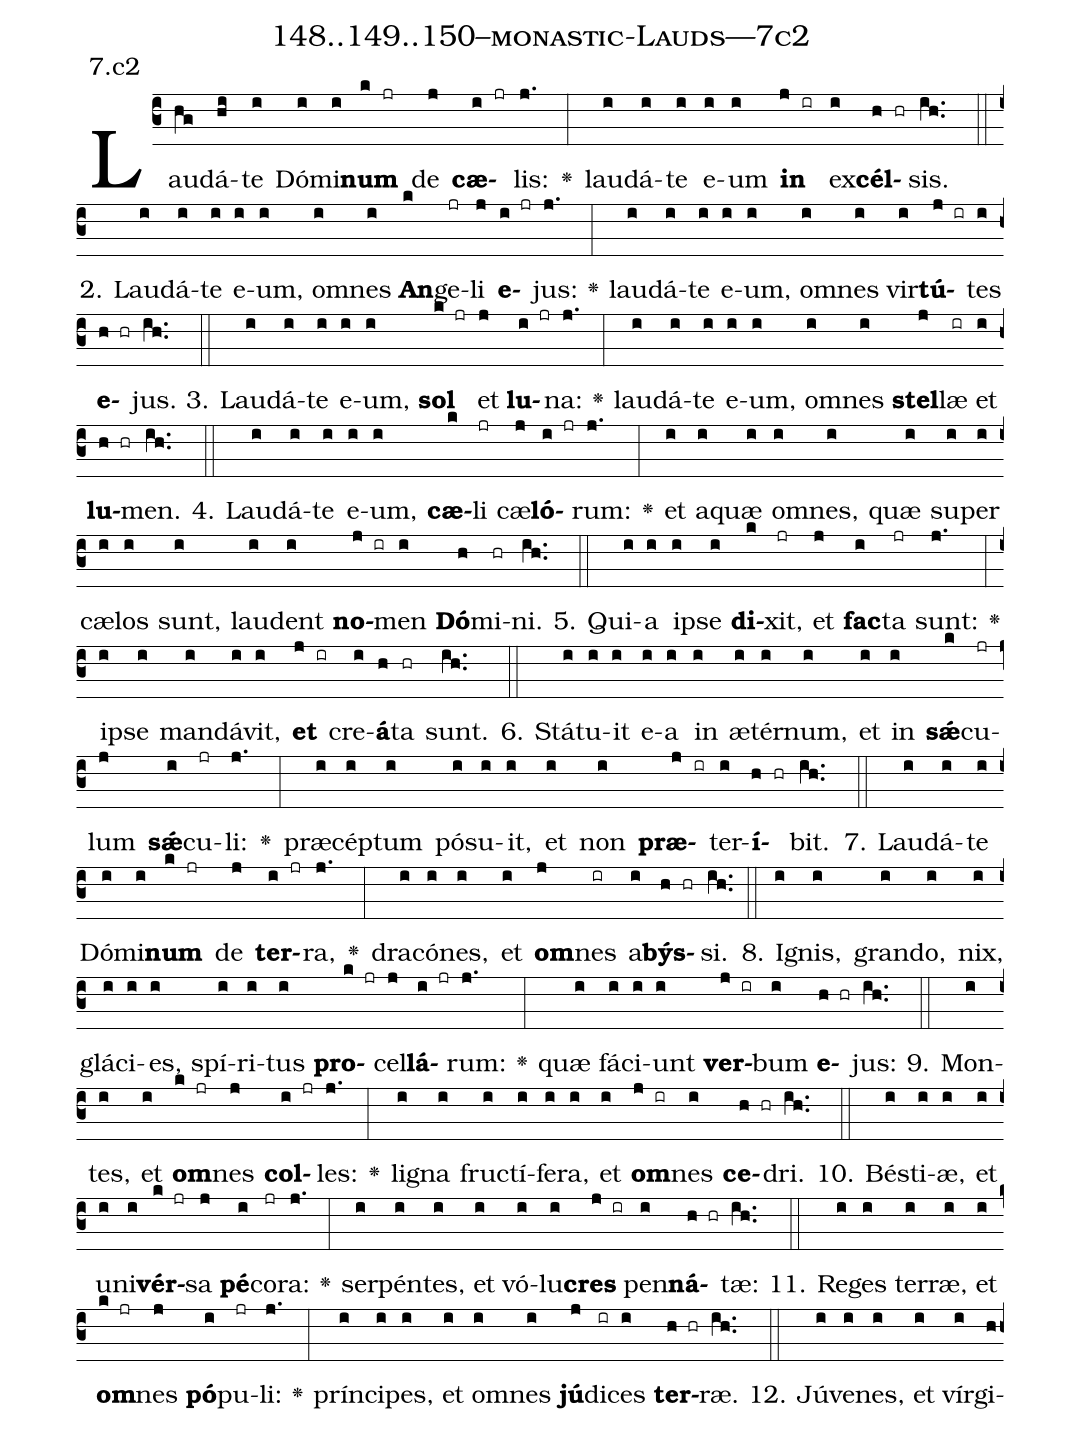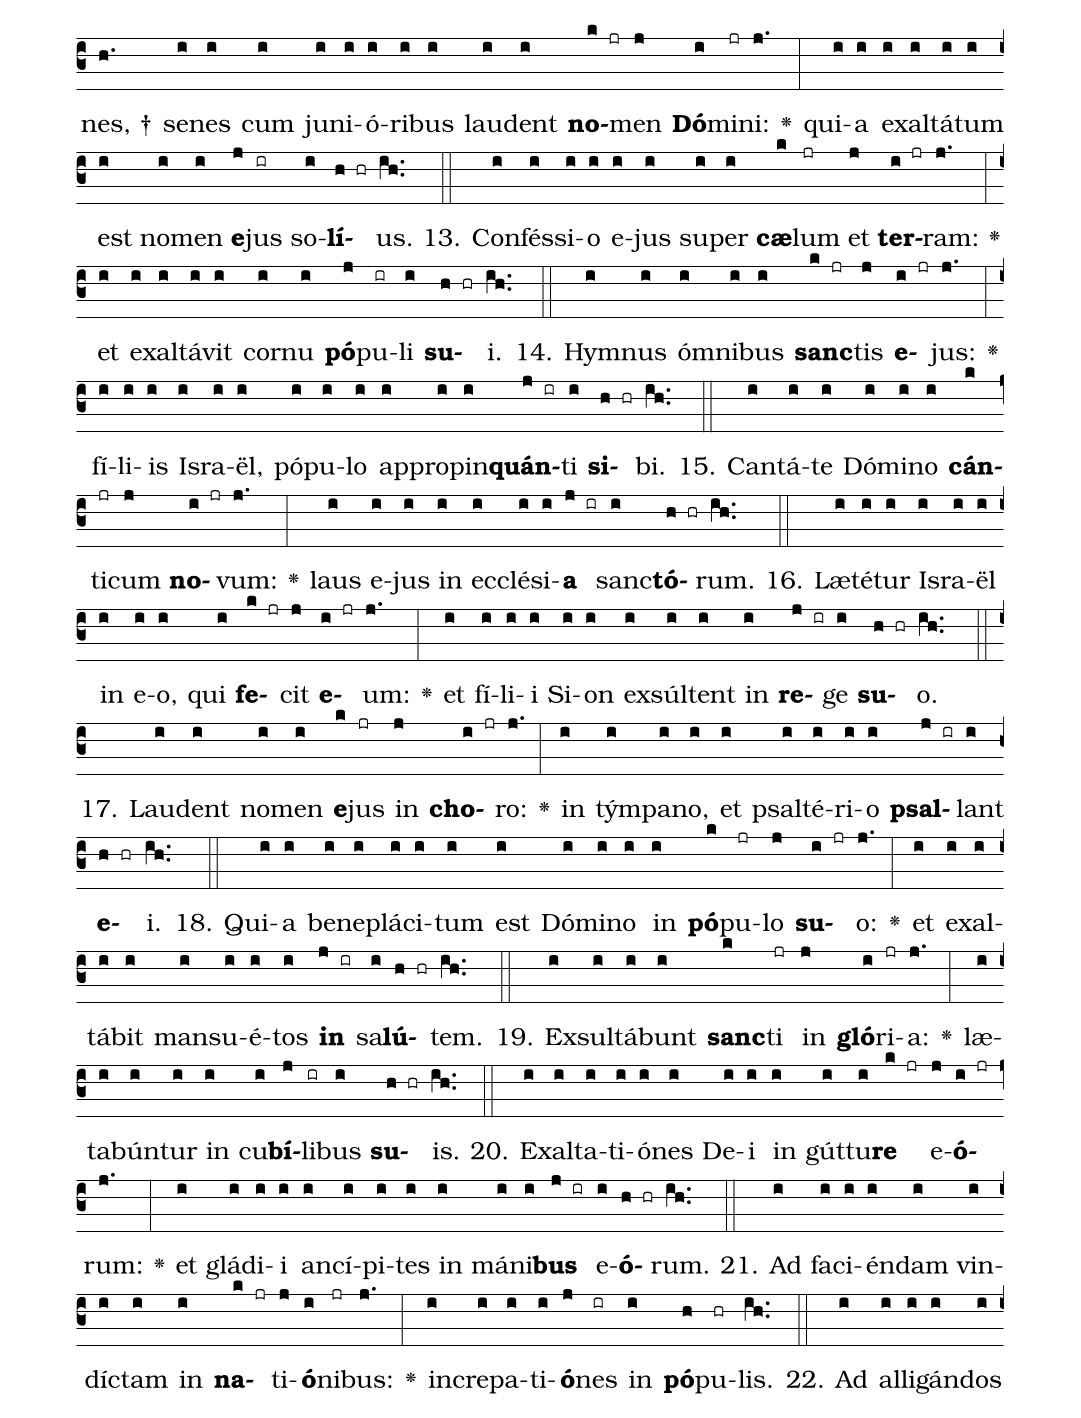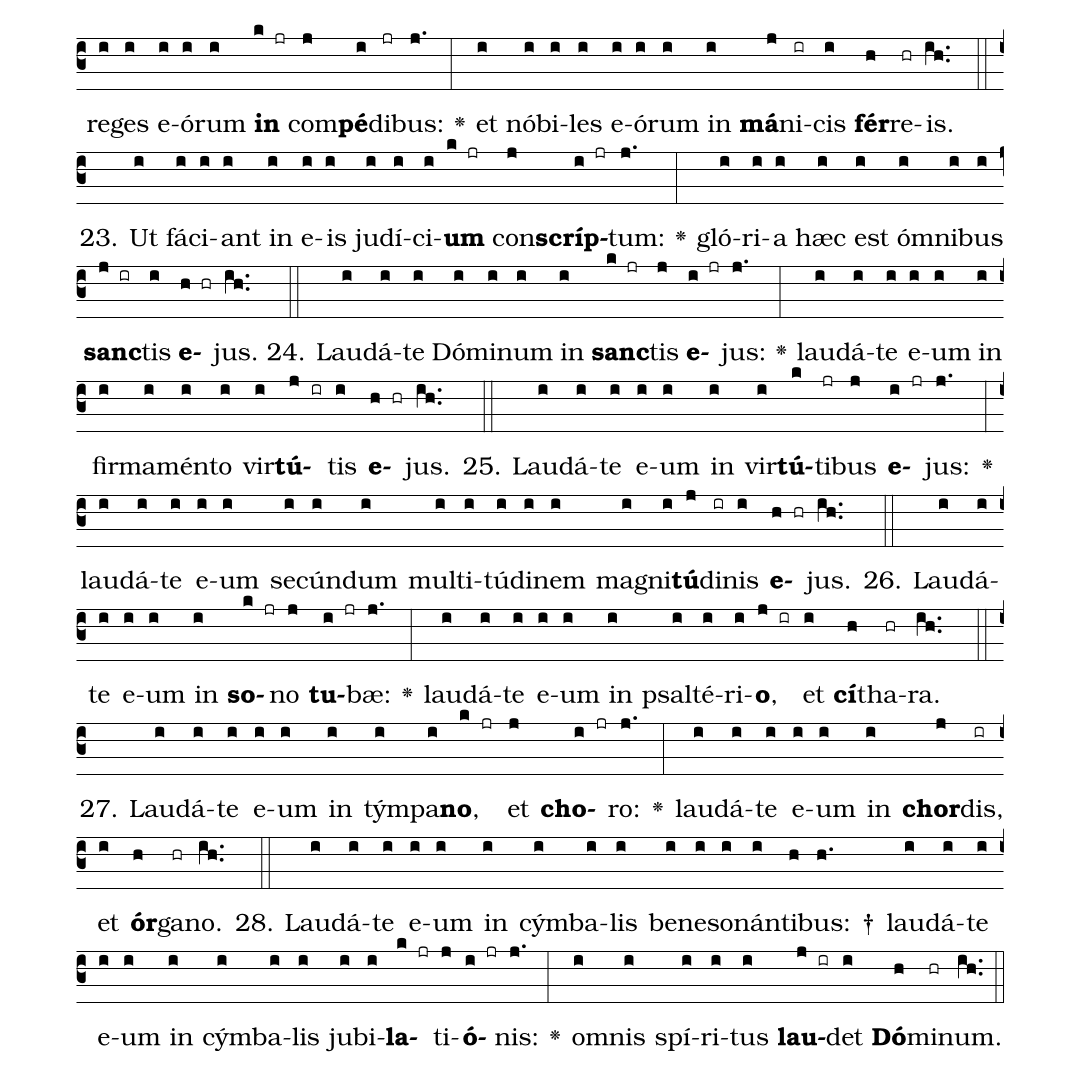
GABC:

name: 148..149..150--monastic-Lauds---7c2;
annotation: 7.c2;
%%
(c3)Lau(hg)dá(hi)te(i) Dó(i)mi(i)<b>num</b>(k jr) de(j) <b>cæ</b>(i jr)lis:(j.) <v>\greheightstar</v>(:) lau(i)dá(i)te(i) e(i)um(i) <b>in</b>(j ir) ex(i)<b>cél</b>(h hr)sis.(ih..) (::)
2. Lau(i)dá(i)te(i) e(i)um,(i) om(i)nes(i) <b>An</b>(k)ge(jr)li(j) <b>e</b>(i jr)jus:(j.) <v>\greheightstar</v>(:) lau(i)dá(i)te(i) e(i)um,(i) om(i)nes(i) vir(i)<b>tú</b>(j ir)tes(i) <b>e</b>(h hr)jus.(ih..) (::)
3. Lau(i)dá(i)te(i) e(i)um,(i) <b>sol</b>(k jr) et(j) <b>lu</b>(i jr)na:(j.) <v>\greheightstar</v>(:) lau(i)dá(i)te(i) e(i)um,(i) om(i)nes(i) <b>stel</b>(j)læ(ir) et(i) <b>lu</b>(h hr)men.(ih..) (::)
4. Lau(i)dá(i)te(i) e(i)um,(i) <b>cæ</b>(k)li(jr) cæ(j)<b>ló</b>(i jr)rum:(j.) <v>\greheightstar</v>(:) et(i) a(i)quæ(i) om(i)nes,(i) quæ(i) su(i)per(i) cæ(i)los(i) sunt,(i) lau(i)dent(i) <b>no</b>(j ir)men(i) <b>Dó</b>(h)mi(hr)ni.(ih..) (::)
5. Qui(i)a(i) ip(i)se(i) <b>di</b>(k)xit,(jr) et(j) <b>fac</b>(i)ta(jr) sunt:(j.) <v>\greheightstar</v>(:) ip(i)se(i) man(i)dá(i)vit,(i) <b>et</b>(j ir) cre(i)<b>á</b>(h)ta(hr) sunt.(ih..) (::)
6. Stá(i)tu(i)it(i) e(i)a(i) in(i) æ(i)tér(i)num,(i) et(i) in(i) <b>sǽ</b>(k)cu(jr)lum(j) <b>sǽ</b>(i)cu(jr)li:(j.) <v>\greheightstar</v>(:) præ(i)cép(i)tum(i) pó(i)su(i)it,(i) et(i) non(i) <b>præ</b>(j ir)ter(i)<b>í</b>(h hr)bit.(ih..) (::)
7. Lau(i)dá(i)te(i) Dó(i)mi(i)<b>num</b>(k jr) de(j) <b>ter</b>(i jr)ra,(j.) <v>\greheightstar</v>(:) dra(i)có(i)nes,(i) et(i) <b>om</b>(j)nes(ir) a(i)<b>býs</b>(h hr)si.(ih..) (::)
8. I(i)gnis,(i) gran(i)do,(i) nix,(i) glá(i)ci(i)es,(i) spí(i)ri(i)tus(i) <b>pro</b>(k jr)cel(j)<b>lá</b>(i jr)rum:(j.) <v>\greheightstar</v>(:) quæ(i) fá(i)ci(i)unt(i) <b>ver</b>(j ir)bum(i) <b>e</b>(h hr)jus:(ih..) (::)
9. Mon(i)tes,(i) et(i) <b>om</b>(k jr)nes(j) <b>col</b>(i jr)les:(j.) <v>\greheightstar</v>(:) li(i)gna(i) fruc(i)tí(i)fe(i)ra,(i) et(i) <b>om</b>(j ir)nes(i) <b>ce</b>(h hr)dri.(ih..) (::)
10. Bés(i)ti(i)æ,(i) et(i) u(i)ni(i)<b>vér</b>(k jr)sa(j) <b>pé</b>(i)co(jr)ra:(j.) <v>\greheightstar</v>(:) ser(i)pén(i)tes,(i) et(i) vó(i)lu(i)<b>cres</b>(j ir) pen(i)<b>ná</b>(h hr)tæ:(ih..) (::)
11. Re(i)ges(i) ter(i)ræ,(i) et(i) <b>om</b>(k jr)nes(j) <b>pó</b>(i)pu(jr)li:(j.) <v>\greheightstar</v>(:) prín(i)ci(i)pes,(i) et(i) om(i)nes(i) <b>jú</b>(j)di(ir)ces(i) <b>ter</b>(h hr)ræ.(ih..) (::)
12. Jú(i)ve(i)nes,(i) et(i) vír(i)gi(h)nes, †(h.) se(i)nes(i) cum(i) ju(i)ni(i)ó(i)ri(i)bus(i) lau(i)dent(i) <b>no</b>(k jr)men(j) <b>Dó</b>(i)mi(jr)ni:(j.) <v>\greheightstar</v>(:) qui(i)a(i) ex(i)al(i)tá(i)tum(i) est(i) no(i)men(i) <b>e</b>(j)jus(ir) so(i)<b>lí</b>(h hr)us.(ih..) (::)
13. Con(i)fés(i)si(i)o(i) e(i)jus(i) su(i)per(i) <b>cæ</b>(k)lum(jr) et(j) <b>ter</b>(i jr)ram:(j.) <v>\greheightstar</v>(:) et(i) ex(i)al(i)tá(i)vit(i) cor(i)nu(i) <b>pó</b>(j)pu(ir)li(i) <b>su</b>(h hr)i.(ih..) (::)
14. Hym(i)nus(i) óm(i)ni(i)bus(i) <b>sanc</b>(k jr)tis(j) <b>e</b>(i jr)jus:(j.) <v>\greheightstar</v>(:) fí(i)li(i)is(i) Is(i)ra(i)ël,(i) pó(i)pu(i)lo(i) ap(i)pro(i)pin(i)<b>quán</b>(j ir)ti(i) <b>si</b>(h hr)bi.(ih..) (::)
15. Can(i)tá(i)te(i) Dó(i)mi(i)no(i) <b>cán</b>(k)ti(jr)cum(j) <b>no</b>(i jr)vum:(j.) <v>\greheightstar</v>(:) laus(i) e(i)jus(i) in(i) ec(i)clé(i)si(i)<b>a</b>(j ir) sanc(i)<b>tó</b>(h hr)rum.(ih..) (::)
16. Læ(i)té(i)tur(i) Is(i)ra(i)ël(i) in(i) e(i)o,(i) qui(i) <b>fe</b>(k jr)cit(j) <b>e</b>(i jr)um:(j.) <v>\greheightstar</v>(:) et(i) fí(i)li(i)i(i) Si(i)on(i) ex(i)súl(i)tent(i) in(i) <b>re</b>(j ir)ge(i) <b>su</b>(h hr)o.(ih..) (::)
17. Lau(i)dent(i) no(i)men(i) <b>e</b>(k)jus(jr) in(j) <b>cho</b>(i jr)ro:(j.) <v>\greheightstar</v>(:) in(i) tým(i)pa(i)no,(i) et(i) psal(i)té(i)ri(i)o(i) <b>psal</b>(j ir)lant(i) <b>e</b>(h hr)i.(ih..) (::)
18. Qui(i)a(i) be(i)ne(i)plá(i)ci(i)tum(i) est(i) Dó(i)mi(i)no(i) in(i) <b>pó</b>(k)pu(jr)lo(j) <b>su</b>(i jr)o:(j.) <v>\greheightstar</v>(:) et(i) ex(i)al(i)tá(i)bit(i) man(i)su(i)é(i)tos(i) <b>in</b>(j ir) sa(i)<b>lú</b>(h hr)tem.(ih..) (::)
19. Ex(i)sul(i)tá(i)bunt(i) <b>sanc</b>(k)ti(jr) in(j) <b>gló</b>(i)ri(jr)a:(j.) <v>\greheightstar</v>(:) læ(i)ta(i)bún(i)tur(i) in(i) cu(i)<b>bí</b>(j)li(ir)bus(i) <b>su</b>(h hr)is.(ih..) (::)
20. Ex(i)al(i)ta(i)ti(i)ó(i)nes(i) De(i)i(i) in(i) gút(i)tu(i)<b>re</b>(k jr) e(j)<b>ó</b>(i jr)rum:(j.) <v>\greheightstar</v>(:) et(i) glá(i)di(i)i(i) an(i)cí(i)pi(i)tes(i) in(i) má(i)ni(i)<b>bus</b>(j ir) e(i)<b>ó</b>(h hr)rum.(ih..) (::)
21. Ad(i) fa(i)ci(i)én(i)dam(i) vin(i)díc(i)tam(i) in(i) <b>na</b>(k jr)ti(j)<b>ó</b>(i)ni(jr)bus:(j.) <v>\greheightstar</v>(:) in(i)cre(i)pa(i)ti(i)<b>ó</b>(j)nes(ir) in(i) <b>pó</b>(h)pu(hr)lis.(ih..) (::)
22. Ad(i) al(i)li(i)gán(i)dos(i) re(i)ges(i) e(i)ó(i)rum(i) <b>in</b>(k jr) com(j)<b>pé</b>(i)di(jr)bus:(j.) <v>\greheightstar</v>(:) et(i) nó(i)bi(i)les(i) e(i)ó(i)rum(i) in(i) <b>má</b>(j)ni(ir)cis(i) <b>fér</b>(h)re(hr)is.(ih..) (::)
23. Ut(i) fá(i)ci(i)ant(i) in(i) e(i)is(i) ju(i)dí(i)ci(i)<b>um</b>(k jr) con(j)<b>scríp</b>(i jr)tum:(j.) <v>\greheightstar</v>(:) gló(i)ri(i)a(i) hæc(i) est(i) óm(i)ni(i)bus(i) <b>sanc</b>(j ir)tis(i) <b>e</b>(h hr)jus.(ih..) (::)
24. Lau(i)dá(i)te(i) Dó(i)mi(i)num(i) in(i) <b>sanc</b>(k jr)tis(j) <b>e</b>(i jr)jus:(j.) <v>\greheightstar</v>(:) lau(i)dá(i)te(i) e(i)um(i) in(i) fir(i)ma(i)mén(i)to(i) vir(i)<b>tú</b>(j ir)tis(i) <b>e</b>(h hr)jus.(ih..) (::)
25. Lau(i)dá(i)te(i) e(i)um(i) in(i) vir(i)<b>tú</b>(k)ti(jr)bus(j) <b>e</b>(i jr)jus:(j.) <v>\greheightstar</v>(:) lau(i)dá(i)te(i) e(i)um(i) se(i)cún(i)dum(i) mul(i)ti(i)tú(i)di(i)nem(i) ma(i)gni(i)<b>tú</b>(j)di(ir)nis(i) <b>e</b>(h hr)jus.(ih..) (::)
26. Lau(i)dá(i)te(i) e(i)um(i) in(i) <b>so</b>(k jr)no(j) <b>tu</b>(i jr)bæ:(j.) <v>\greheightstar</v>(:) lau(i)dá(i)te(i) e(i)um(i) in(i) psal(i)té(i)ri(i)<b>o</b>,(j ir) et(i) <b>cí</b>(h)tha(hr)ra.(ih..) (::)
27. Lau(i)dá(i)te(i) e(i)um(i) in(i) tým(i)pa(i)<b>no</b>,(k jr) et(j) <b>cho</b>(i jr)ro:(j.) <v>\greheightstar</v>(:) lau(i)dá(i)te(i) e(i)um(i) in(i) <b>chor</b>(j)dis,(ir) et(i) <b>ór</b>(h)ga(hr)no.(ih..) (::)
28. Lau(i)dá(i)te(i) e(i)um(i) in(i) cým(i)ba(i)lis(i) be(i)ne(i)so(i)nán(i)ti(h)bus: †(h.) lau(i)dá(i)te(i) e(i)um(i) in(i) cým(i)ba(i)lis(i) ju(i)bi(i)<b>la</b>(k jr)ti(j)<b>ó</b>(i jr)nis:(j.) <v>\greheightstar</v>(:) om(i)nis(i) spí(i)ri(i)tus(i) <b>lau</b>(j ir)det(i) <b>Dó</b>(h)mi(hr)num.(ih..) (::)
